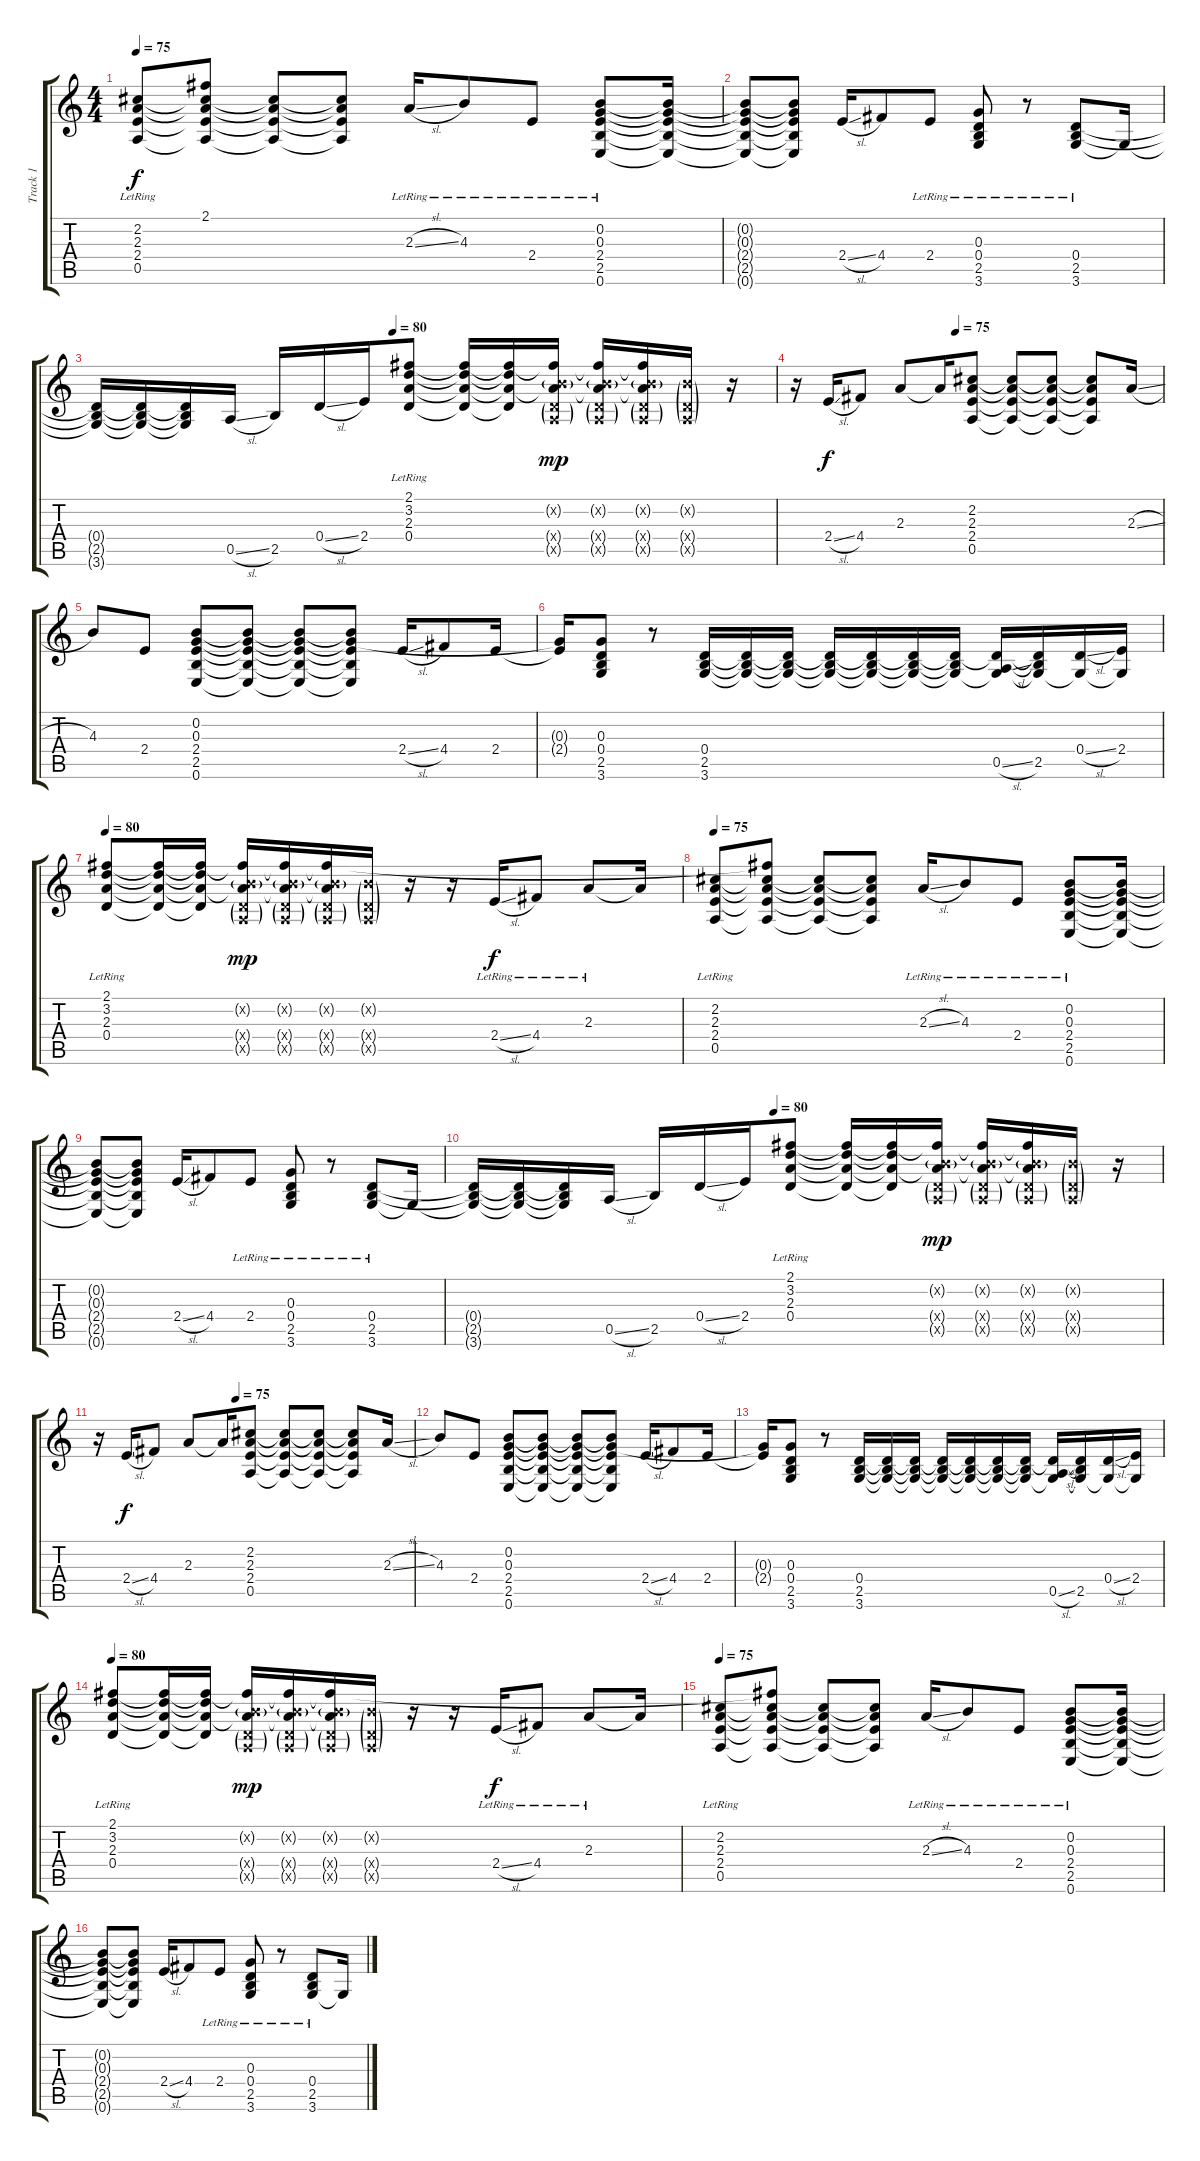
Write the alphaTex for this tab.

\track ("Track 1" "Track 1") {instrument acousticguitarsteel}
\staff {score tabs}
\tuning (E4 B3 G3 D3 A2 E2) {hide}
\ts (4 4)
\tempo 75
\clef g2
\ks c
(2.2{lr} 2.3{lr} 2.4{lr} 0.5{lr}).8{dy f} (2.1{t} 2.2{t} 2.3{t} 2.4{t} 0.5{t}).8 (2.2{t} 2.3{t} 2.4{t} 0.5{t}).8 (2.2{t} 2.3{t} 2.4{t} 0.5{t}).8 2.3{sl lr}.16 4.3{lr}.8 2.4{lr}.8 (0.2{lr} 0.3{lr} 2.4{lr} 2.5{lr} 0.6{lr}).8 (0.2{t} 0.3{t} 2.4{t} 2.5{t} 0.6{t}).16 |
(0.2{t} 0.3{t} 2.4{t} 2.5{t} 0.6{t}).8 (0.2{t} 0.3{t} 2.4{t} 2.5{t} 0.6{t}).8 2.4{sl}.16 4.4.8 2.4{lr}.8 (0.3{lr} 0.4{lr} 2.5{lr} 3.6{lr}).8 r.8 (0.4 2.5 3.6{lr}).8 3.6{t}.16 |
\tempo (80 0.4375)
(0.4{t} 2.5{t} 3.6{t}).16 (0.4{t} 2.5{t} 3.6{t}).16 (0.4{t} 2.5{t} 3.6{t}).16 0.5{sl}.16 2.5.16 0.4{sl}.16 2.4.16 (2.1{lr} 3.2{lr} 2.3{lr} 0.4{lr}).8 (2.1{t} 3.2{t} 2.3{t} 0.4{t}).16 (2.1{t} 3.2{t} 2.3{t} 0.4{t}).16 (2.1{t} 0.2{g x} 2.3{t} 0.4{g x} 0.5{g x}).16{dy mp} (2.1{t} 0.2{g x} 2.3{t} 0.4{g x} 0.5{g x}).16 (2.1{t} 0.2{g x} 2.3{t} 0.4{g x} 0.5{g x}).16 (0.2{g x} 0.4{g x} 0.5{g x}).16 r.16 |
\tempo (75 0.4375)
r.16 2.4{sl}.16{dy f} 4.4.8 2.3.8 2.3{t}.16 (2.2 2.3 2.4 0.5).8 (2.2{t} 2.3{t} 2.4{t} 0.5{t}).8 (2.2{t} 2.3{t} 2.4{t} 0.5{t}).8 (2.2{t} 2.3{t} 2.4{t} 0.5{t}).8 2.3{sl}.16 |
4.3.8 2.4.8 (0.2 0.3 2.4 2.5 0.6).8 (0.2{t} 0.3{t} 2.4{t} 2.5{t} 0.6{t}).8 (0.2{t} 0.3{t} 2.4{t} 2.5{t} 0.6{t}).8 (0.2{t} 0.3{t} 2.4{t} 2.5{t} 0.6{t}).8 2.4{sl}.16 4.4.8 2.4.16 |
(0.3{t} 2.4{t}).16 (0.3 0.4 2.5 3.6).8 r.8 (0.4 2.5 3.6).16 (0.4{t} 2.5{t} 3.6{t}).16 (0.4{t} 2.5{t} 3.6{t}).16 (0.4{t} 2.5{t} 3.6{t}).16 (0.4{t} 2.5{t} 3.6{t}).16 (0.4{t} 2.5{t} 3.6{t}).16 (0.4{t} 2.5{t} 3.6{t}).16 (0.4{t} 0.5{sl} 3.6{t}).16 (0.4{t} 2.5 3.6{t}).16 (0.4{sl} 3.6{t}).16 (2.4 3.6{t}).16 |
\tempo 80
(2.1{lr} 3.2{lr} 2.3{lr} 0.4{lr}).8 (2.1{t} 3.2{t} 2.3{t} 0.4{t}).16 (2.1{t} 3.2{t} 2.3{t} 0.4{t}).16 (2.1{t} 0.2{g x} 2.3{t} 0.4{g x} 0.5{g x}).16{dy mp} (2.1{t} 0.2{g x} 2.3{t} 0.4{g x} 0.5{g x}).16 (2.1{t} 0.2{g x} 2.3{t} 0.4{g x} 0.5{g x}).16 (0.2{g x} 0.4{g x} 0.5{g x}).16 r.16 r.16 2.4{sl lr}.16{dy f} 4.4{lr}.8 2.3{lr}.8 2.3{t}.16 |
\tempo 75
(2.2{lr} 2.3{lr} 2.4{lr} 0.5{lr}).8 (2.1{t} 2.2{t} 2.3{t} 2.4{t} 0.5{t}).8 (2.2{t} 2.3{t} 2.4{t} 0.5{t}).8 (2.2{t} 2.3{t} 2.4{t} 0.5{t}).8 2.3{sl lr}.16 4.3{lr}.8 2.4{lr}.8 (0.2{lr} 0.3{lr} 2.4{lr} 2.5{lr} 0.6{lr}).8 (0.2{t} 0.3{t} 2.4{t} 2.5{t} 0.6{t}).16 |
(0.2{t} 0.3{t} 2.4{t} 2.5{t} 0.6{t}).8 (0.2{t} 0.3{t} 2.4{t} 2.5{t} 0.6{t}).8 2.4{sl}.16 4.4.8 2.4{lr}.8 (0.3{lr} 0.4{lr} 2.5{lr} 3.6{lr}).8 r.8 (0.4 2.5 3.6{lr}).8 3.6{t}.16 |
\tempo (80 0.4375)
(0.4{t} 2.5{t} 3.6{t}).16 (0.4{t} 2.5{t} 3.6{t}).16 (0.4{t} 2.5{t} 3.6{t}).16 0.5{sl}.16 2.5.16 0.4{sl}.16 2.4.16 (2.1{lr} 3.2{lr} 2.3{lr} 0.4{lr}).8 (2.1{t} 3.2{t} 2.3{t} 0.4{t}).16 (2.1{t} 3.2{t} 2.3{t} 0.4{t}).16 (2.1{t} 0.2{g x} 2.3{t} 0.4{g x} 0.5{g x}).16{dy mp} (2.1{t} 0.2{g x} 2.3{t} 0.4{g x} 0.5{g x}).16 (2.1{t} 0.2{g x} 2.3{t} 0.4{g x} 0.5{g x}).16 (0.2{g x} 0.4{g x} 0.5{g x}).16 r.16 |
\tempo (75 0.4375)
r.16 2.4{sl}.16{dy f} 4.4.8 2.3.8 2.3{t}.16 (2.2 2.3 2.4 0.5).8 (2.2{t} 2.3{t} 2.4{t} 0.5{t}).8 (2.2{t} 2.3{t} 2.4{t} 0.5{t}).8 (2.2{t} 2.3{t} 2.4{t} 0.5{t}).8 2.3{sl}.16 |
4.3.8 2.4.8 (0.2 0.3 2.4 2.5 0.6).8 (0.2{t} 0.3{t} 2.4{t} 2.5{t} 0.6{t}).8 (0.2{t} 0.3{t} 2.4{t} 2.5{t} 0.6{t}).8 (0.2{t} 0.3{t} 2.4{t} 2.5{t} 0.6{t}).8 2.4{sl}.16 4.4.8 2.4.16 |
(0.3{t} 2.4{t}).16 (0.3 0.4 2.5 3.6).8 r.8 (0.4 2.5 3.6).16 (0.4{t} 2.5{t} 3.6{t}).16 (0.4{t} 2.5{t} 3.6{t}).16 (0.4{t} 2.5{t} 3.6{t}).16 (0.4{t} 2.5{t} 3.6{t}).16 (0.4{t} 2.5{t} 3.6{t}).16 (0.4{t} 2.5{t} 3.6{t}).16 (0.4{t} 0.5{sl} 3.6{t}).16 (0.4{t} 2.5 3.6{t}).16 (0.4{sl} 3.6{t}).16 (2.4 3.6{t}).16 |
\tempo 80
(2.1{lr} 3.2{lr} 2.3{lr} 0.4{lr}).8 (2.1{t} 3.2{t} 2.3{t} 0.4{t}).16 (2.1{t} 3.2{t} 2.3{t} 0.4{t}).16 (2.1{t} 0.2{g x} 2.3{t} 0.4{g x} 0.5{g x}).16{dy mp} (2.1{t} 0.2{g x} 2.3{t} 0.4{g x} 0.5{g x}).16 (2.1{t} 0.2{g x} 2.3{t} 0.4{g x} 0.5{g x}).16 (0.2{g x} 0.4{g x} 0.5{g x}).16 r.16 r.16 2.4{sl lr}.16{dy f} 4.4{lr}.8 2.3{lr}.8 2.3{t}.16 |
\tempo 75
(2.2{lr} 2.3{lr} 2.4{lr} 0.5{lr}).8 (2.1{t} 2.2{t} 2.3{t} 2.4{t} 0.5{t}).8 (2.2{t} 2.3{t} 2.4{t} 0.5{t}).8 (2.2{t} 2.3{t} 2.4{t} 0.5{t}).8 2.3{sl lr}.16 4.3{lr}.8 2.4{lr}.8 (0.2{lr} 0.3{lr} 2.4{lr} 2.5{lr} 0.6{lr}).8 (0.2{t} 0.3{t} 2.4{t} 2.5{t} 0.6{t}).16 |
(0.2{t} 0.3{t} 2.4{t} 2.5{t} 0.6{t}).8 (0.2{t} 0.3{t} 2.4{t} 2.5{t} 0.6{t}).8 2.4{sl}.16 4.4.8 2.4{lr}.8 (0.3{lr} 0.4{lr} 2.5{lr} 3.6{lr}).8 r.8 (0.4 2.5 3.6{lr}).8 3.6{t}.16
